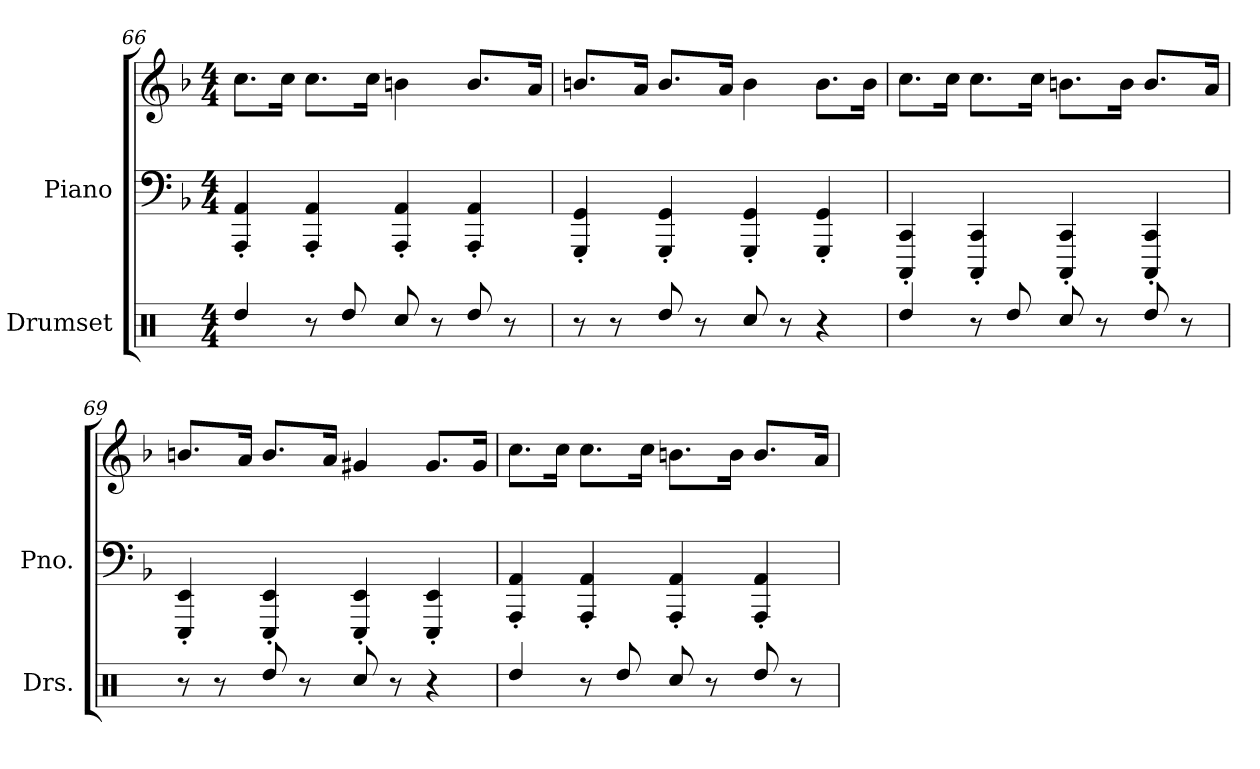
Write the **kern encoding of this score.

**kern	**kern	**kern
*part2	*part1	*part1
*staff3	*staff2	*staff1
*I"Drumset	*I"Piano	*
*I'Drs.	*I'Pno.	*
*clefX	*clefF4	*clefG2
*k[]	*k[b-]	*k[b-]
*M4/4	*M4/4	*M4/4
=66	=66	=66
4Rdd/	4AAA/' 4AA/'	8.cc\L
.	.	16cc\Jk
8r	4AAA/' 4AA/'	8.cc\L
8Rdd/	.	.
.	.	16cc\Jk
8Rcc/	4AAA/' 4AA/'	4bn\
8r	.	.
8Rdd/	4AAA/' 4AA/'	8.b/L
8r	.	.
.	.	16a/Jk
=67	=67	=67
8r	4GGG/' 4GG/'	8.bn/L
8r	.	.
.	.	16a/Jk
8Rdd/	4GGG/' 4GG/'	8.b/L
8r	.	.
.	.	16a/Jk
8Rcc/	4GGG/' 4GG/'	4b\
8r	.	.
4r	4GGG/' 4GG/'	8.b\L
.	.	16b\Jk
!!LO:PB:g=z
=68	=68	=68
4Rdd/	4CCC/' 4CC/'	8.cc\L
.	.	16cc\Jk
8r	4CCC/' 4CC/'	8.cc\L
8Rdd/	.	.
.	.	16cc\Jk
8Rcc/	4CCC/' 4CC/'	8.bn\L
8r	.	.
.	.	16b\Jk
8Rdd/	4CCC/' 4CC/'	8.b/L
8r	.	.
.	.	16a/Jk
=69	=69	=69
8r	4EEE/' 4EE/'	8.bn/L
8r	.	.
.	.	16a/Jk
8Rdd/	4EEE/' 4EE/'	8.b/L
8r	.	.
.	.	16a/Jk
8Rcc/	4EEE/' 4EE/'	4g#X/
8r	.	.
4r	4EEE/' 4EE/'	8.g#/L
.	.	16g#/Jk
=70	=70	=70
4Rdd/	4AAA/' 4AA/'	8.cc\L
.	.	16cc\Jk
8r	4AAA/' 4AA/'	8.cc\L
8Rdd/	.	.
.	.	16cc\Jk
8Rcc/	4AAA/' 4AA/'	8.bn\L
8r	.	.
.	.	16b\Jk
8Rdd/	4AAA/' 4AA/'	8.b/L
8r	.	.
.	.	16a/Jk
=	=	=
*-	*-	*-
